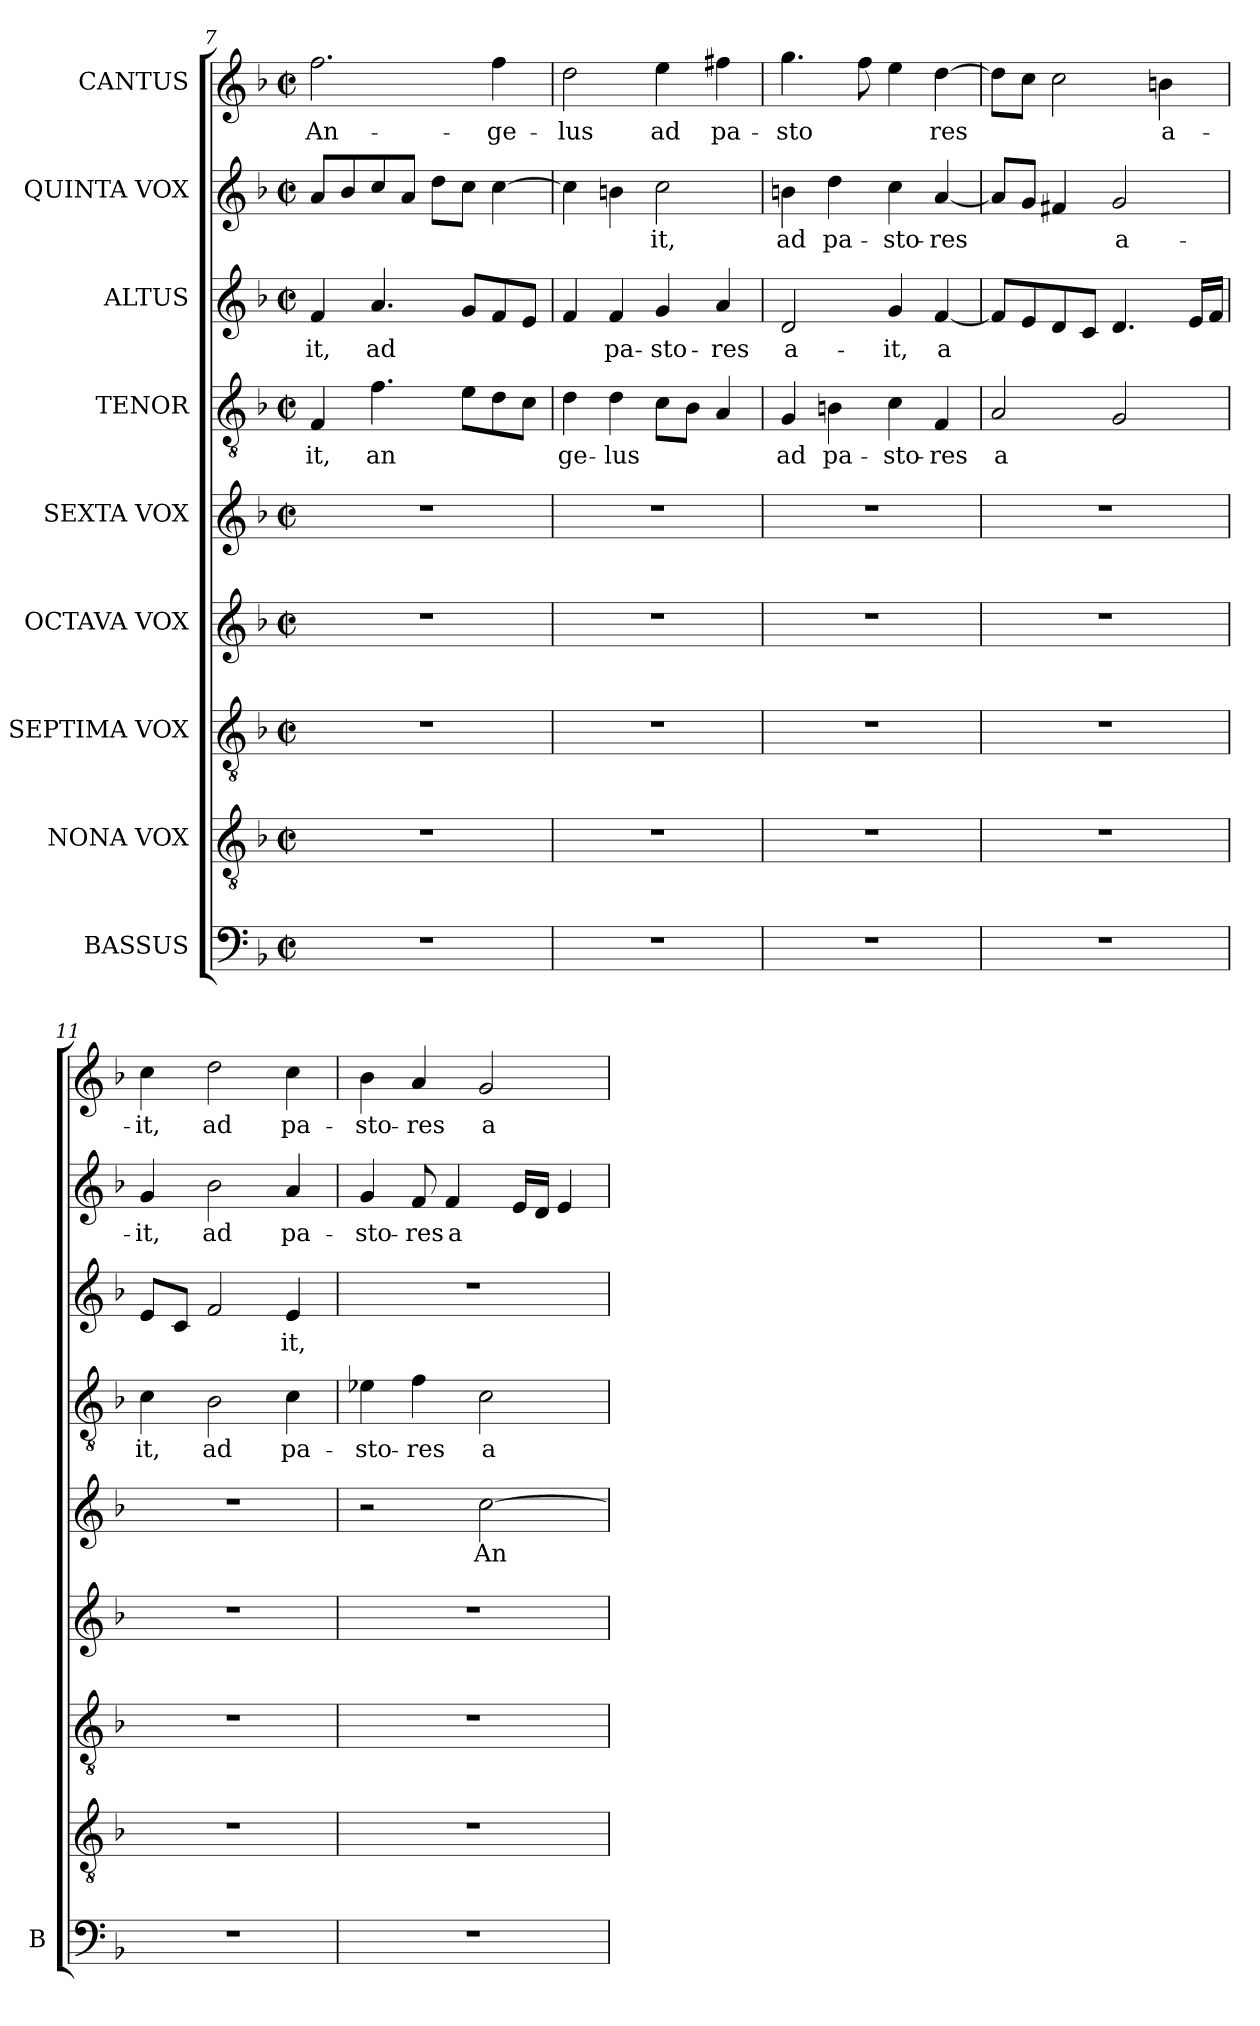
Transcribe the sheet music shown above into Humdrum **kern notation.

**kern	**kern	**kern	**kern	**kern	**text	**kern	**text	**kern	**text	**kern	**text	**kern	**text
*part9	*part8	*part7	*part6	*part5	*part5	*part4	*part4	*part3	*part3	*part2	*part2	*part1	*part1
*staff9	*staff8	*staff7	*staff6	*staff5	*staff5	*staff4	*staff4	*staff3	*staff3	*staff2	*staff2	*staff1	*staff1
*I"BASSUS	*I"NONA VOX	*I"SEPTIMA VOX	*I"OCTAVA VOX	*I"SEXTA VOX	*	*I"TENOR	*	*I"ALTUS	*	*I"QUINTA VOX	*	*I"CANTUS	*
*I'B	*	*	*	*	*	*	*	*	*	*	*	*	*
!!LO:PB:g=z
*clefF4	*clefGv2	*clefGv2	*clefG2	*clefG2	*	*clefGv2	*	*clefG2	*	*clefG2	*	*clefG2	*
*k[b-]	*k[b-]	*k[b-]	*k[b-]	*k[b-]	*	*k[b-]	*	*k[b-]	*	*k[b-]	*	*k[b-]	*
*F:	*F:	*F:	*F:	*F:	*	*F:	*	*F:	*	*F:	*	*F:	*
*M2/2	*M2/2	*M2/2	*M2/2	*M2/2	*	*M2/2	*	*M2/2	*	*M2/2	*	*M2/2	*
*met(c|)	*met(c|)	*met(c|)	*met(c|)	*met(c|)	*	*met(c|)	*	*met(c|)	*	*met(c|)	*	*met(c|)	*
=7	=7	=7	=7	=7	=7	=7	=7	=7	=7	=7	=7	=7	=7
!	!	!	!	!	!	!	!LO:LY:b:cj	!	!LO:LY:b:cj	!	!LO:LY:b:cj	!	!LO:LY:b:cj
1r	1r	1r	1r	1r	.	4F/	-it,	4f/	-it,	8a/L	--	2.ff\	An-
!	!	!	!	!	!	!	!	!	!	!	!LO:LY:b:cj	!	!
.	.	.	.	.	.	.	.	.	.	8b-/	--	.	.
!	!	!	!	!	!	!	!LO:LY:b:cj	!	!LO:LY:b:cj	!	!LO:LY:b:cj	!	!
.	.	.	.	.	.	4.f\	an-	4.a/	ad	8cc/	--	.	.
!	!	!	!	!	!	!	!	!	!	!	!LO:LY:b:cj	!	!
.	.	.	.	.	.	.	.	.	.	8a/J	--	.	.
!	!	!	!	!	!	!	!	!	!	!	!LO:LY:b:cj	!	!
.	.	.	.	.	.	.	.	.	.	8dd\L	--	.	.
!	!	!	!	!	!	!	!LO:LY:b:cj	!	!LO:LY:b:cj	!	!LO:LY:b:cj	!	!
.	.	.	.	.	.	8e\L	--	8g/L	.	8cc\J	--	.	.
!	!	!	!	!	!	!	!LO:LY:b:cj	!	!LO:LY:b:cj	!	!LO:LY:b:cj	!	!LO:LY:b:cj
.	.	.	.	.	.	8d\	--	8f/	.	[>4cc\	--	4ff\	-ge-
!	!	!	!	!	!	!	!LO:LY:b:cj	!	!LO:LY:b:cj	!	!	!	!
.	.	.	.	.	.	8c\J	--	8e/J	.	.	.	.	.
=8	=8	=8	=8	=8	=8	=8	=8	=8	=8	=8	=8	=8	=8
!	!	!	!	!	!	!	!LO:LY:b:cj	!	!LO:LY:b:cj	!	!LO:LY:b:cj	!	!LO:LY:b:cj
1r	1r	1r	1r	1r	.	4d\	-ge-	4f/	.	4cc\]	--	2dd\	-lus
!	!	!	!	!	!	!	!LO:LY:b:cj	!	!LO:LY:b:cj	!	!LO:LY:b:cj	!	!
.	.	.	.	.	.	4d\	-lus	4f/	pa-	4bn\	--	.	.
!	!	!	!	!	!	!	!LO:LY:b:cj	!	!LO:LY:b:cj	!	!LO:LY:b:cj	!	!LO:LY:b:cj
.	.	.	.	.	.	8c\L	.	4g/	-sto-	2cc\	-it,	4ee\	ad
!	!	!	!	!	!	!	!LO:LY:b:cj	!	!	!	!	!	!
.	.	.	.	.	.	8B-\J	.	.	.	.	.	.	.
!	!	!	!	!	!	!	!LO:LY:b:cj	!	!LO:LY:b:cj	!	!	!	!LO:LY:b:cj
.	.	.	.	.	.	4A/	.	4a/	-res	.	.	4ff#X\	pa-
=9	=9	=9	=9	=9	=9	=9	=9	=9	=9	=9	=9	=9	=9
!	!	!	!	!	!	!	!LO:LY:b:cj	!	!LO:LY:b:cj	!	!LO:LY:b:cj	!	!LO:LY:b:cj
1r	1r	1r	1r	1r	.	4G/	ad	2d/	a-	4bn\	ad	4.gg\	-sto-
!	!	!	!	!	!	!	!LO:LY:b:cj	!	!	!	!LO:LY:b:cj	!	!
.	.	.	.	.	.	4Bn\	pa-	.	.	4dd\	pa-	.	.
!	!	!	!	!	!	!	!	!	!	!	!	!	!LO:LY:b:cj
.	.	.	.	.	.	.	.	.	.	.	.	8ff\	--
!	!	!	!	!	!	!	!LO:LY:b:cj	!	!LO:LY:b:cj	!	!LO:LY:b:cj	!	!LO:LY:b:cj
.	.	.	.	.	.	4c\	-sto-	4g/	-it,	4cc\	-sto-	4ee\	--
!	!	!	!	!	!	!	!LO:LY:b:cj	!	!LO:LY:b:cj	!	!LO:LY:b:cj	!	!LO:LY:b:cj
.	.	.	.	.	.	4F/	-res	[<4f/	a-	[<4a/	-res	[>4dd\	-res
=10	=10	=10	=10	=10	=10	=10	=10	=10	=10	=10	=10	=10	=10
!	!	!	!	!	!	!	!LO:LY:b:cj	!	!LO:LY:b:cj	!	!LO:LY:b:cj	!	!LO:LY:b:cj
1r	1r	1r	1r	1r	.	2A/	a-	8f/L]	--	8a/L]	.	8dd\L]	.
!	!	!	!	!	!	!	!	!	!LO:LY:b:cj	!	!LO:LY:b:cj	!	!LO:LY:b:cj
.	.	.	.	.	.	.	.	8e/	--	8g/J	.	8cc\J	.
!	!	!	!	!	!	!	!	!	!LO:LY:b:cj	!	!LO:LY:b:cj	!	!LO:LY:b:cj
.	.	.	.	.	.	.	.	8d/	--	4f#X/	.	2cc\	.
!	!	!	!	!	!	!	!	!	!LO:LY:b:cj	!	!	!	!
.	.	.	.	.	.	.	.	8c/J	--	.	.	.	.
!	!	!	!	!	!	!	!LO:LY:b:cj	!	!LO:LY:b:cj	!	!LO:LY:b:cj	!	!
.	.	.	.	.	.	2G/	--	4.d/	--	2g/	a-	.	.
!	!	!	!	!	!	!	!	!	!	!	!	!	!LO:LY:b:cj
.	.	.	.	.	.	.	.	.	.	.	.	4bn\	a-
!	!	!	!	!	!	!	!	!	!LO:LY:b:cj	!	!	!	!
.	.	.	.	.	.	.	.	16e/L	--	.	.	.	.
!	!	!	!	!	!	!	!	!	!LO:LY:b:cj	!	!	!	!
.	.	.	.	.	.	.	.	16f/J	--	.	.	.	.
=11	=11	=11	=11	=11	=11	=11	=11	=11	=11	=11	=11	=11	=11
!	!	!	!	!	!	!	!LO:LY:b:cj	!	!LO:LY:b:cj	!	!LO:LY:b:cj	!	!LO:LY:b:cj
1r	1r	1r	1r	1r	.	4c\	-it,	8e/L	--	4g/	-it,	4cc\	-it,
!	!	!	!	!	!	!	!	!	!LO:LY:b:cj	!	!	!	!
.	.	.	.	.	.	.	.	8c/J	--	.	.	.	.
!	!	!	!	!	!	!	!LO:LY:b:cj	!	!LO:LY:b:cj	!	!LO:LY:b:cj	!	!LO:LY:b:cj
.	.	.	.	.	.	2B-\	ad	2f/	--	2b-\	ad	2dd\	ad
!	!	!	!	!	!	!	!LO:LY:b:cj	!	!LO:LY:b:cj	!	!LO:LY:b:cj	!	!LO:LY:b:cj
.	.	.	.	.	.	4c\	pa-	4e/	-it,	4a/	pa-	4cc\	pa-
=12	=12	=12	=12	=12	=12	=12	=12	=12	=12	=12	=12	=12	=12
!	!	!	!	!	!	!	!LO:LY:b:cj	!	!	!	!LO:LY:b:cj	!	!LO:LY:b:cj
1r	1r	1r	1r	2r	.	4e-X\	-sto-	1r	.	4g/	-sto-	4b-\	-sto-
!	!	!	!	!	!	!	!LO:LY:b:cj	!	!	!	!LO:LY:b:cj	!	!LO:LY:b:cj
.	.	.	.	.	.	4f\	-res	.	.	8f/	-res	4a/	-res
!	!	!	!	!	!	!	!	!	!	!	!LO:LY:b:cj	!	!
.	.	.	.	.	.	.	.	.	.	4f/	a-	.	.
!	!	!	!	!	!LO:LY:b:cj	!	!LO:LY:b:cj	!	!	!	!	!	!LO:LY:b:cj
.	.	.	.	[>2cc\	An-	2c\	a-	.	.	.	.	2g/	a-
!	!	!	!	!	!	!	!	!	!	!	!LO:LY:b:cj	!	!
.	.	.	.	.	.	.	.	.	.	16e/L	--	.	.
!	!	!	!	!	!	!	!	!	!	!	!LO:LY:b:cj	!	!
.	.	.	.	.	.	.	.	.	.	16d/J	--	.	.
!	!	!	!	!	!	!	!	!	!	!	!LO:LY:b:cj	!	!
.	.	.	.	.	.	.	.	.	.	4e/	--	.	.
=	=	=	=	=	=	=	=	=	=	=	=	=	=
*-	*-	*-	*-	*-	*-	*-	*-	*-	*-	*-	*-	*-	*-
